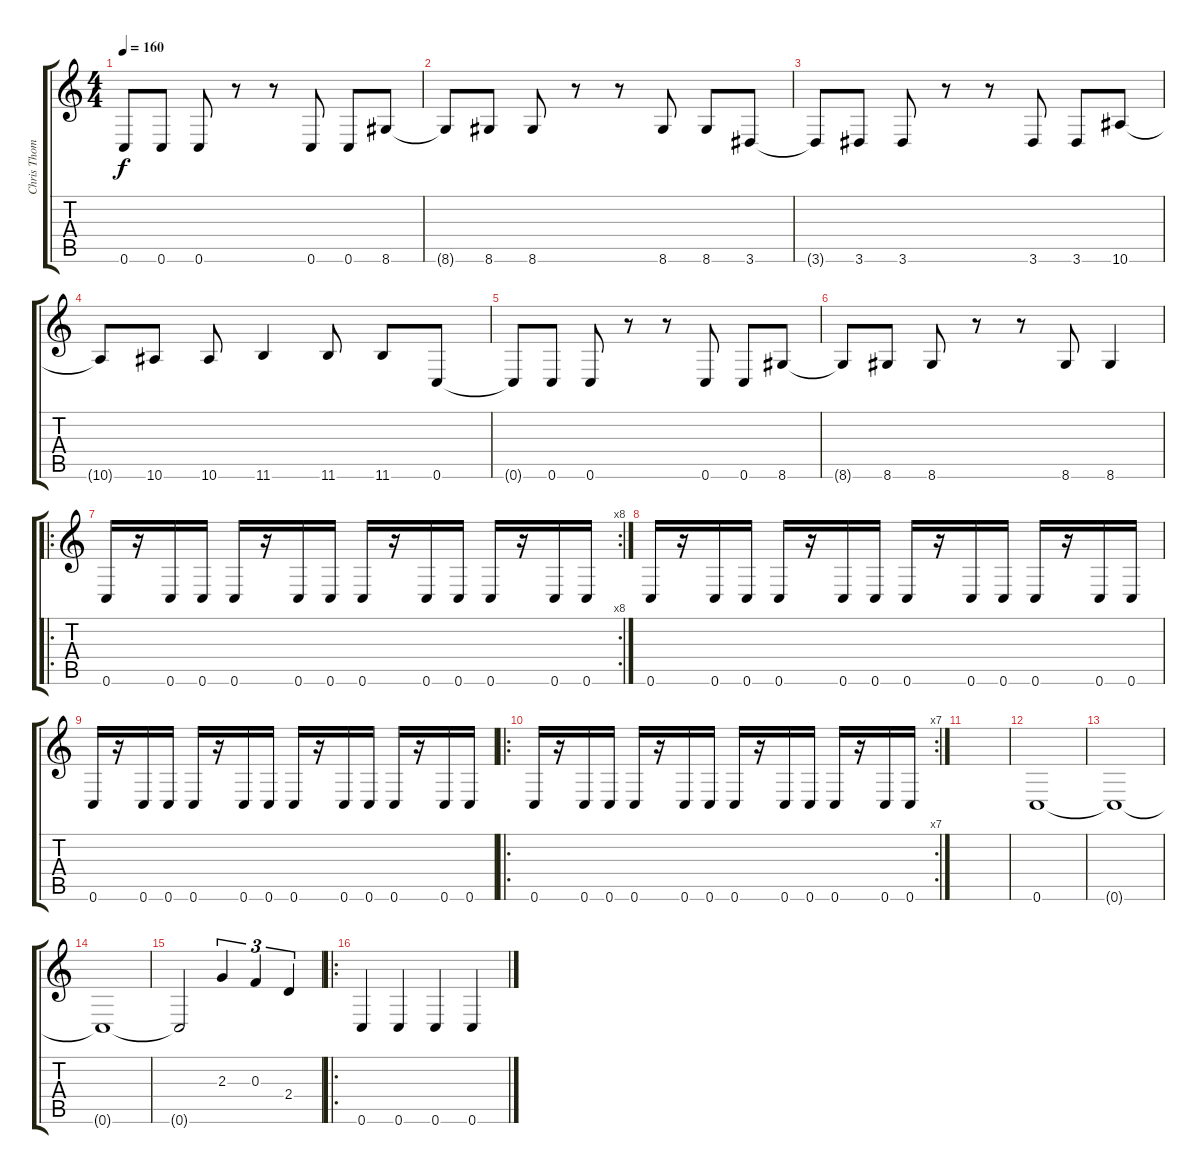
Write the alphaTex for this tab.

\track ("Chris Thompson" "Chris Thom") {instrument electricbasspick}
\staff {score tabs}
\tuning (D4 A3 F3 C3 G2 C2) {hide}
\ts (4 4)
\tempo 160
\clef g2
\ks c
0.6{t}.8{dy f} 0.6.8 0.6.8 r.8 r.8 0.6.8 0.6.8 8.6.8 |
8.6{t}.8 8.6.8 8.6.8 r.8 r.8 8.6.8 8.6.8 3.6.8 |
3.6{t}.8 3.6.8 3.6.8 r.8 r.8 3.6.8 3.6.8 10.6.8 |
10.6{t}.8 10.6.8 10.6.8 11.6.4 11.6.8 11.6.8 0.6.8 |
0.6{t}.8 0.6.8 0.6.8 r.8 r.8 0.6.8 0.6.8 8.6.8 |
8.6{t}.8 8.6.8 8.6.8 r.8 r.8 8.6.8 8.6.4 |
\ro
\rc 8
0.6.16 r.16 0.6.16 0.6.16 0.6.16 r.16 0.6.16 0.6.16 0.6.16 r.16 0.6.16 0.6.16 0.6.16 r.16 0.6.16 0.6.16 |
0.6.16 r.16 0.6.16 0.6.16 0.6.16 r.16 0.6.16 0.6.16 0.6.16 r.16 0.6.16 0.6.16 0.6.16 r.16 0.6.16 0.6.16 |
0.6.16 r.16 0.6.16 0.6.16 0.6.16 r.16 0.6.16 0.6.16 0.6.16 r.16 0.6.16 0.6.16 0.6.16 r.16 0.6.16 0.6.16 |
\ro
\rc 7
0.6.16 r.16 0.6.16 0.6.16 0.6.16 r.16 0.6.16 0.6.16 0.6.16 r.16 0.6.16 0.6.16 0.6.16 r.16 0.6.16 0.6.16 |
|
0.6.1 |
0.6{t}.1 |
0.6{t}.1 |
0.6{t}.2 2.3.4{tu (3 2)} 0.3.4{tu (3 2)} 2.4.4{tu (3 2)} |
\ro
0.6.4 0.6.4 0.6.4 0.6.4
